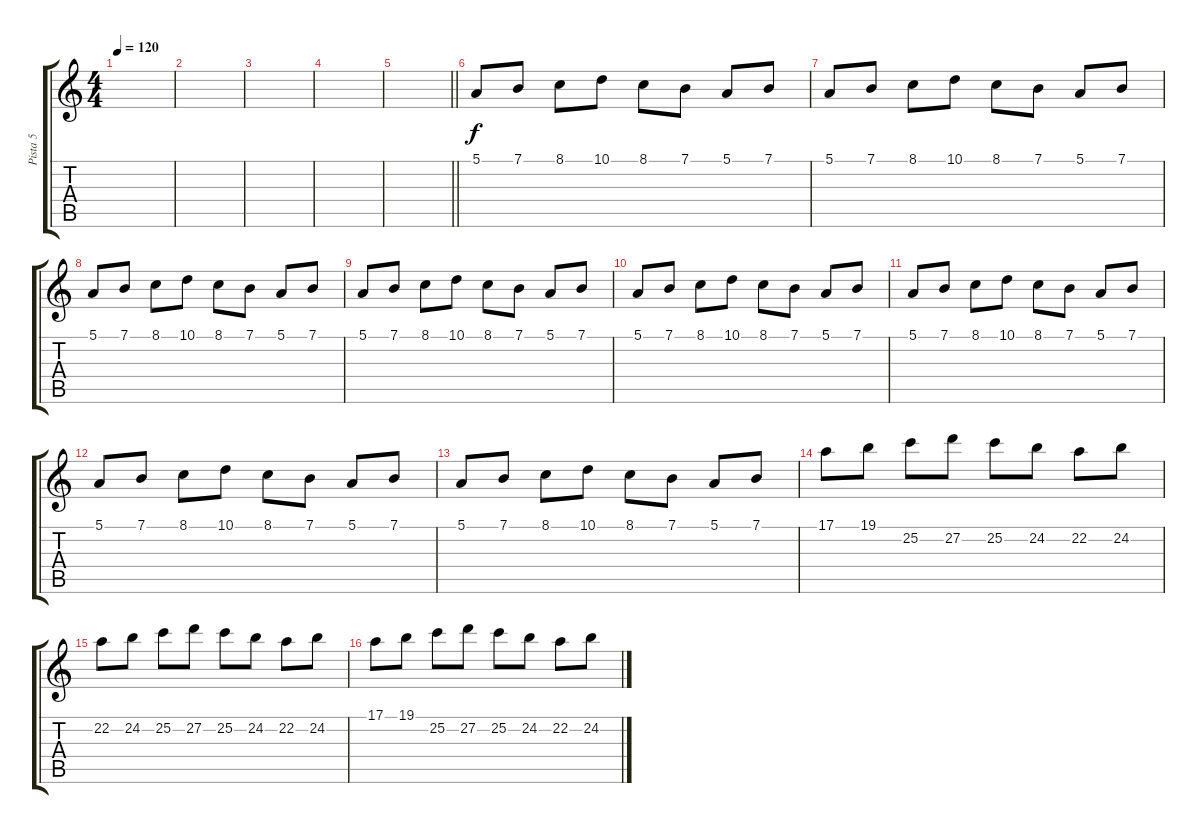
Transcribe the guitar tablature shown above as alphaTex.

\track ("Pista 5" "Pista 5") {instrument stringensemble1}
\staff {score tabs}
\tuning (E4 B3 G3 D3 A2 E2) {hide}
\ts (4 4)
\tempo 120
\clef g2
\ks c
|
|
|
|
\barLineRight lightlight
|
5.1.8 7.1.8 8.1.8 10.1.8 8.1.8 7.1.8 5.1.8 7.1.8 |
5.1.8 7.1.8 8.1.8 10.1.8 8.1.8 7.1.8 5.1.8 7.1.8 |
5.1.8 7.1.8 8.1.8 10.1.8 8.1.8 7.1.8 5.1.8 7.1.8 |
5.1.8 7.1.8 8.1.8 10.1.8 8.1.8 7.1.8 5.1.8 7.1.8 |
5.1.8 7.1.8 8.1.8 10.1.8 8.1.8 7.1.8 5.1.8 7.1.8 |
5.1.8 7.1.8 8.1.8 10.1.8 8.1.8 7.1.8 5.1.8 7.1.8 |
5.1.8 7.1.8 8.1.8 10.1.8 8.1.8 7.1.8 5.1.8 7.1.8 |
5.1.8 7.1.8 8.1.8 10.1.8 8.1.8 7.1.8 5.1.8 7.1.8 |
17.1.8 19.1.8 25.2.8 27.2.8 25.2.8 24.2.8 22.2.8 24.2.8 |
22.2.8 24.2.8 25.2.8 27.2.8 25.2.8 24.2.8 22.2.8 24.2.8 |
17.1.8 19.1.8 25.2.8 27.2.8 25.2.8 24.2.8 22.2.8 24.2.8
